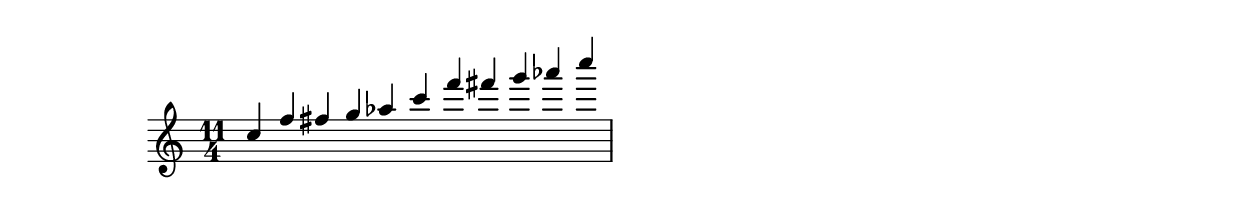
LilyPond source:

\version "2.18.2" \score { \new Staff << \new Voice { \set midiInstrument = #"piano" \voiceOne
 \key c \major \time 11/4
\override Voice.TextScript.font-size = #-4
 { c'' f'' fis'' g'' aes'' c''' f''' fis''' g''' aes''' c''''  } 
 } >> \layout { } \midi { \context { \Staff \remove "Staff_performer" }
\context { \Voice \consists "Staff_performer" } \tempo 2 = 60 } }
\paper{oddHeaderMarkup = ##f oddFooterMarkup = ##f}
